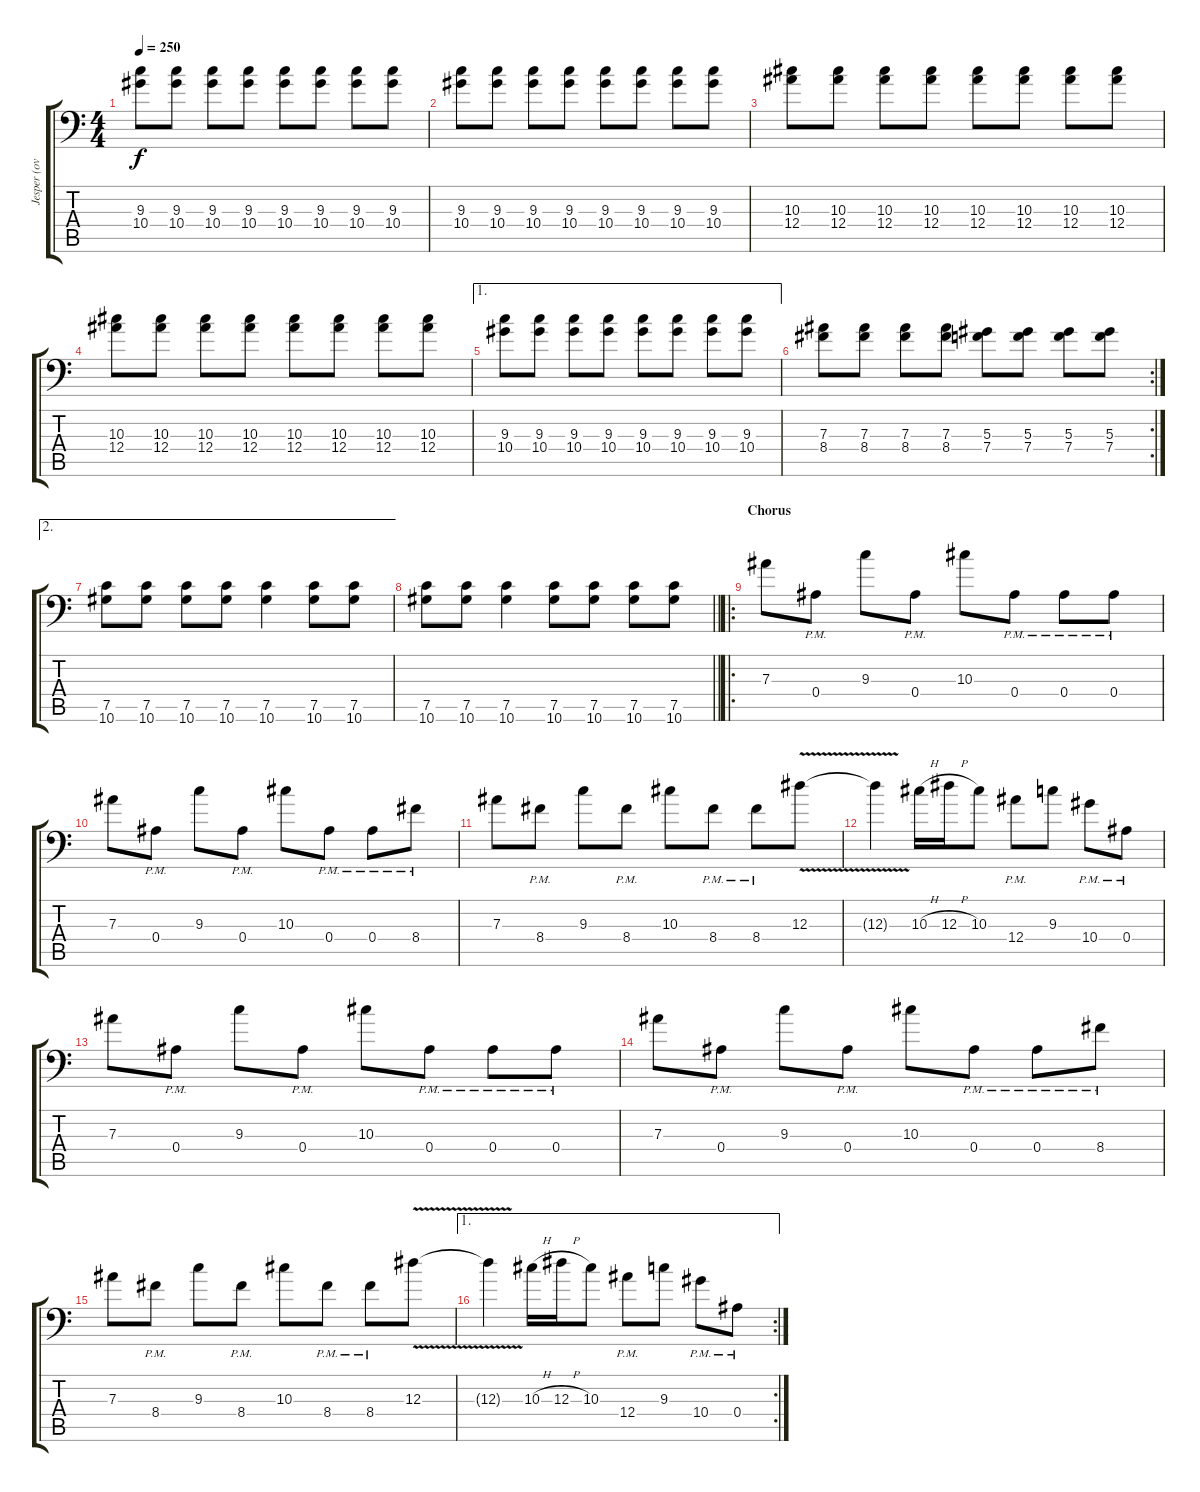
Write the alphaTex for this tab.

\track ("Jesper (overdub)" "Jesper (ov") {instrument distortionguitar}
\staff {score tabs}
\tuning (C4 G3 Eb3 Bb2 F2 Bb1) {hide}
\ts (4 4)
\tempo 250
\clef f4
\ks c
(9.3 10.4).8{dy f} (9.3 10.4).8 (9.3 10.4).8 (9.3 10.4).8 (9.3 10.4).8 (9.3 10.4).8 (9.3 10.4).8 (9.3 10.4).8 |
(9.3 10.4).8 (9.3 10.4).8 (9.3 10.4).8 (9.3 10.4).8 (9.3 10.4).8 (9.3 10.4).8 (9.3 10.4).8 (9.3 10.4).8 |
(10.3 12.4).8 (10.3 12.4).8 (10.3 12.4).8 (10.3 12.4).8 (10.3 12.4).8 (10.3 12.4).8 (10.3 12.4).8 (10.3 12.4).8 |
(10.3 12.4).8 (10.3 12.4).8 (10.3 12.4).8 (10.3 12.4).8 (10.3 12.4).8 (10.3 12.4).8 (10.3 12.4).8 (10.3 12.4).8 |
\ae 1
(9.3 10.4).8 (9.3 10.4).8 (9.3 10.4).8 (9.3 10.4).8 (9.3 10.4).8 (9.3 10.4).8 (9.3 10.4).8 (9.3 10.4).8 |
\rc 2
(7.3 8.4).8 (7.3 8.4).8 (7.3 8.4).8 (7.3 8.4).8 (5.3 7.4).8 (5.3 7.4).8 (5.3 7.4).8 (5.3 7.4).8 |
\ae 2
(7.5 10.6).8 (7.5 10.6).8 (7.5 10.6).8 (7.5 10.6).8 (7.5 10.6).4 (7.5 10.6).8 (7.5 10.6).8 |
\barLineRight lightlight
(7.5 10.6).8 (7.5 10.6).8 (7.5 10.6).4 (7.5 10.6).8 (7.5 10.6).8 (7.5 10.6).8 (7.5 10.6).8 |
\ro
\section ("" "Chorus")
7.3.8 0.4{pm}.8 9.3.8 0.4{pm}.8 10.3.8 0.4{pm}.8 0.4{pm}.8 0.4{pm}.8 |
7.3.8 0.4{pm}.8 9.3.8 0.4{pm}.8 10.3.8 0.4{pm}.8 0.4{pm}.8 8.4{pm}.8 |
7.3.8 8.4{pm}.8 9.3.8 8.4{pm}.8 10.3.8 8.4{pm}.8 8.4{pm}.8 12.3{v}.8 |
12.3{t}.4 10.3{h}.16 12.3{h}.16 10.3.8 12.4{pm}.8 9.3.8 10.4{pm}.8 0.4{pm}.8 |
7.3.8 0.4{pm}.8 9.3.8 0.4{pm}.8 10.3.8 0.4{pm}.8 0.4{pm}.8 0.4{pm}.8 |
7.3.8 0.4{pm}.8 9.3.8 0.4{pm}.8 10.3.8 0.4{pm}.8 0.4{pm}.8 8.4{pm}.8 |
7.3.8 8.4{pm}.8 9.3.8 8.4{pm}.8 10.3.8 8.4{pm}.8 8.4{pm}.8 12.3{v}.8 |
\ae 1
\rc 2
12.3{t}.4 10.3{h}.16 12.3{h}.16 10.3.8 12.4{pm}.8 9.3.8 10.4{pm}.8 0.4{pm}.8
